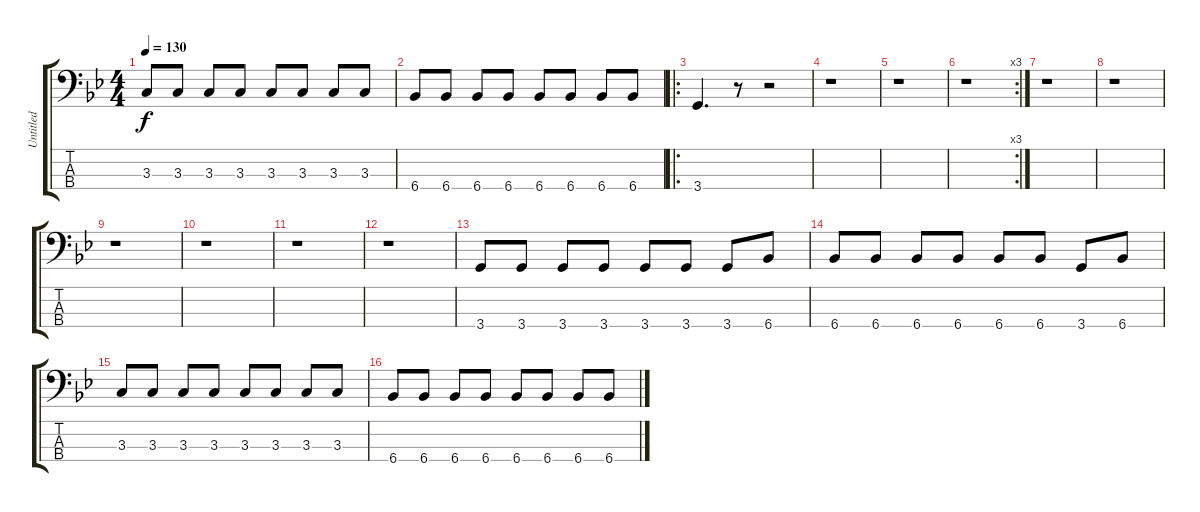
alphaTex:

\track ("Untitled" "Untitled") {instrument electricbassfinger}
\staff {score tabs}
\tuning (G2 D2 A1 E1) {hide}
\ts (4 4)
\tempo 130
\clef f4
\ks bb
3.3.8{dy f} 3.3.8 3.3.8 3.3.8 3.3.8 3.3.8 3.3.8 3.3.8 |
6.4.8 6.4.8 6.4.8 6.4.8 6.4.8 6.4.8 6.4.8 6.4.8 |
\ro
3.4.4{d} r.8 r.2 |
r.1 |
r.1 |
\rc 3
r.1 |
r.1 |
r.1 |
r.1 |
r.1 |
r.1 |
r.1 |
3.4.8 3.4.8 3.4.8 3.4.8 3.4.8 3.4.8 3.4.8 6.4.8 |
6.4.8 6.4.8 6.4.8 6.4.8 6.4.8 6.4.8 3.4.8 6.4.8 |
3.3.8 3.3.8 3.3.8 3.3.8 3.3.8 3.3.8 3.3.8 3.3.8 |
6.4.8 6.4.8 6.4.8 6.4.8 6.4.8 6.4.8 6.4.8 6.4.8
